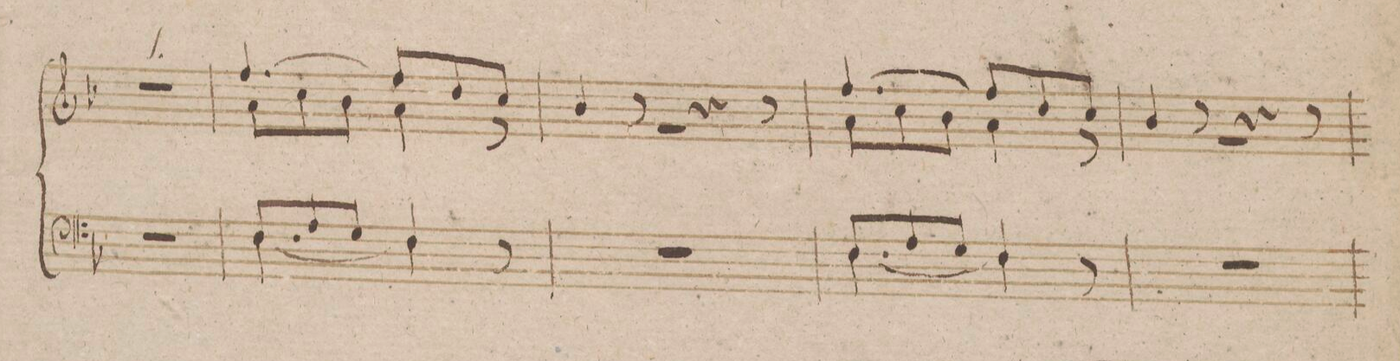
**kern
*I"Organo.
*clefF4
*k[b-]
*M6/8
2.r
=64
*^
8F/L	[4.F\
8A/	.
8G/J	.
4F/	4F\]
8r	8ryy
*v	*v
=65
2.r
=66
*^
8F/L	[4.F\
8A/	.
8G/J	.
4F/	4F\]
8r	8ryy
*v	*v
=67
2.r
=68
*-
